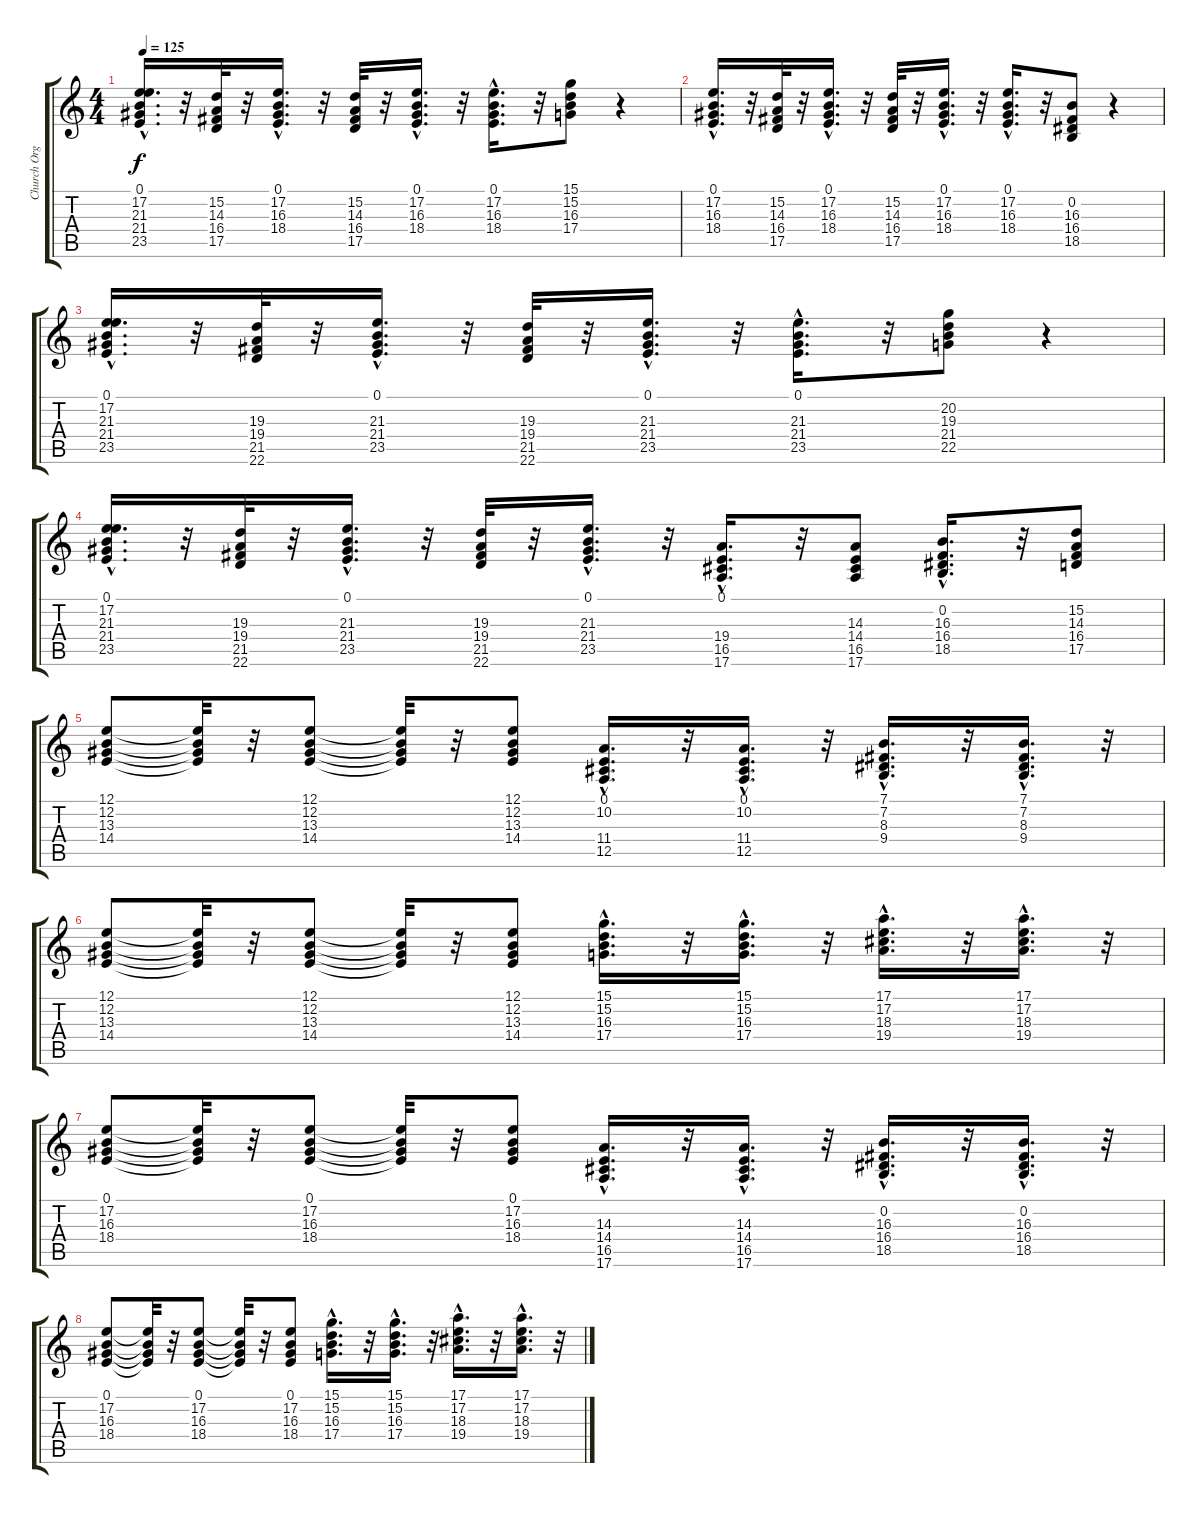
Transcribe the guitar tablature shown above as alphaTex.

\track ("Church Organ" "Church Org") {instrument churchorgan}
\staff {score tabs}
\tuning (E4 B3 G3 D3 A2 E2) {hide}
\ts (4 4)
\tempo 125
\clef g2
\ks c
(0.1{hac} 17.2{hac} 21.3{hac} 21.4{hac} 23.5{hac}).16{d dy f} r.32 (15.2 14.3 16.4 17.5).32 r.32 (0.1{hac} 17.2{hac} 16.3{hac} 18.4{hac}).16{d} r.32 (15.2 14.3 16.4 17.5).32 r.32 (0.1{hac} 17.2{hac} 16.3{hac} 18.4{hac}).16{d} r.32 (0.1{hac} 17.2{hac} 16.3{hac} 18.4{hac}).16{d} r.32 (15.1 15.2 16.3 17.4).8 r.4 |
(0.1{hac} 17.2{hac} 16.3{hac} 18.4{hac}).16{d} r.32 (15.2 14.3 16.4 17.5).32 r.32 (0.1{hac} 17.2{hac} 16.3{hac} 18.4{hac}).16{d} r.32 (15.2 14.3 16.4 17.5).32 r.32 (0.1{hac} 17.2{hac} 16.3{hac} 18.4{hac}).16{d} r.32 (0.1{hac} 17.2{hac} 16.3{hac} 18.4{hac}).16{d} r.32 (0.2 16.3 16.4 18.5).8 r.4 |
(0.1{hac} 17.2{hac} 21.3{hac} 21.4{hac} 23.5{hac}).16{d} r.32 (19.3 19.4 21.5 22.6).32 r.32 (0.1{hac} 21.3{hac} 21.4{hac} 23.5{hac}).16{d} r.32 (19.3 19.4 21.5 22.6).32 r.32 (0.1{hac} 21.3{hac} 21.4{hac} 23.5{hac}).16{d} r.32 (0.1{hac} 21.3{hac} 21.4{hac} 23.5{hac}).16{d} r.32 (20.2 19.3 21.4 22.5).8 r.4 |
(0.1{hac} 17.2{hac} 21.3{hac} 21.4{hac} 23.5{hac}).16{d} r.32 (19.3 19.4 21.5 22.6).32 r.32 (0.1{hac} 21.3{hac} 21.4{hac} 23.5{hac}).16{d} r.32 (19.3 19.4 21.5 22.6).32 r.32 (0.1{hac} 21.3{hac} 21.4{hac} 23.5{hac}).16{d} r.32 (0.1{hac} 19.4{hac} 16.5{hac} 17.6{hac}).16{d} r.32 (14.3 14.4 16.5 17.6).8 (0.2{hac} 16.3{hac} 16.4{hac} 18.5{hac}).16{d} r.32 (15.2 14.3 16.4 17.5).8 |
(12.1 12.2 13.3 14.4).8 (12.1{t} 12.2{t} 13.3{t} 14.4{t}).32 r.32 (12.1 12.2 13.3 14.4).8 (12.1{t} 12.2{t} 13.3{t} 14.4{t}).32 r.32 (12.1 12.2 13.3 14.4).8 (0.1{hac} 10.2{hac} 11.4{hac} 12.5{hac}).16{d} r.32 (0.1{hac} 10.2{hac} 11.4{hac} 12.5{hac}).16{d} r.32 (7.1{hac} 7.2{hac} 8.3{hac} 9.4{hac}).16{d} r.32 (7.1{hac} 7.2{hac} 8.3{hac} 9.4{hac}).16{d} r.32 |
(12.1 12.2 13.3 14.4).8 (12.1{t} 12.2{t} 13.3{t} 14.4{t}).32 r.32 (12.1 12.2 13.3 14.4).8 (12.1{t} 12.2{t} 13.3{t} 14.4{t}).32 r.32 (12.1 12.2 13.3 14.4).8 (15.1{hac} 15.2{hac} 16.3{hac} 17.4{hac}).16{d} r.32 (15.1{hac} 15.2{hac} 16.3{hac} 17.4{hac}).16{d} r.32 (17.1{hac} 17.2{hac} 18.3{hac} 19.4{hac}).16{d} r.32 (17.1{hac} 17.2{hac} 18.3{hac} 19.4{hac}).16{d} r.32 |
(0.1 17.2 16.3 18.4).8 (0.1{t} 17.2{t} 16.3{t} 18.4{t}).32 r.32 (0.1 17.2 16.3 18.4).8 (0.1{t} 17.2{t} 16.3{t} 18.4{t}).32 r.32 (0.1 17.2 16.3 18.4).8 (14.3{hac} 14.4{hac} 16.5{hac} 17.6{hac}).16{d} r.32 (14.3{hac} 14.4{hac} 16.5{hac} 17.6{hac}).16{d} r.32 (0.2{hac} 16.3{hac} 16.4{hac} 18.5{hac}).16{d} r.32 (0.2{hac} 16.3{hac} 16.4{hac} 18.5{hac}).16{d} r.32 |
(0.1 17.2 16.3 18.4).8 (0.1{t} 17.2{t} 16.3{t} 18.4{t}).32 r.32 (0.1 17.2 16.3 18.4).8 (0.1{t} 17.2{t} 16.3{t} 18.4{t}).32 r.32 (0.1 17.2 16.3 18.4).8 (15.1{hac} 15.2{hac} 16.3{hac} 17.4{hac}).16{d} r.32 (15.1{hac} 15.2{hac} 16.3{hac} 17.4{hac}).16{d} r.32 (17.1{hac} 17.2{hac} 18.3{hac} 19.4{hac}).16{d} r.32 (17.1{hac} 17.2{hac} 18.3{hac} 19.4{hac}).16{d} r.32
